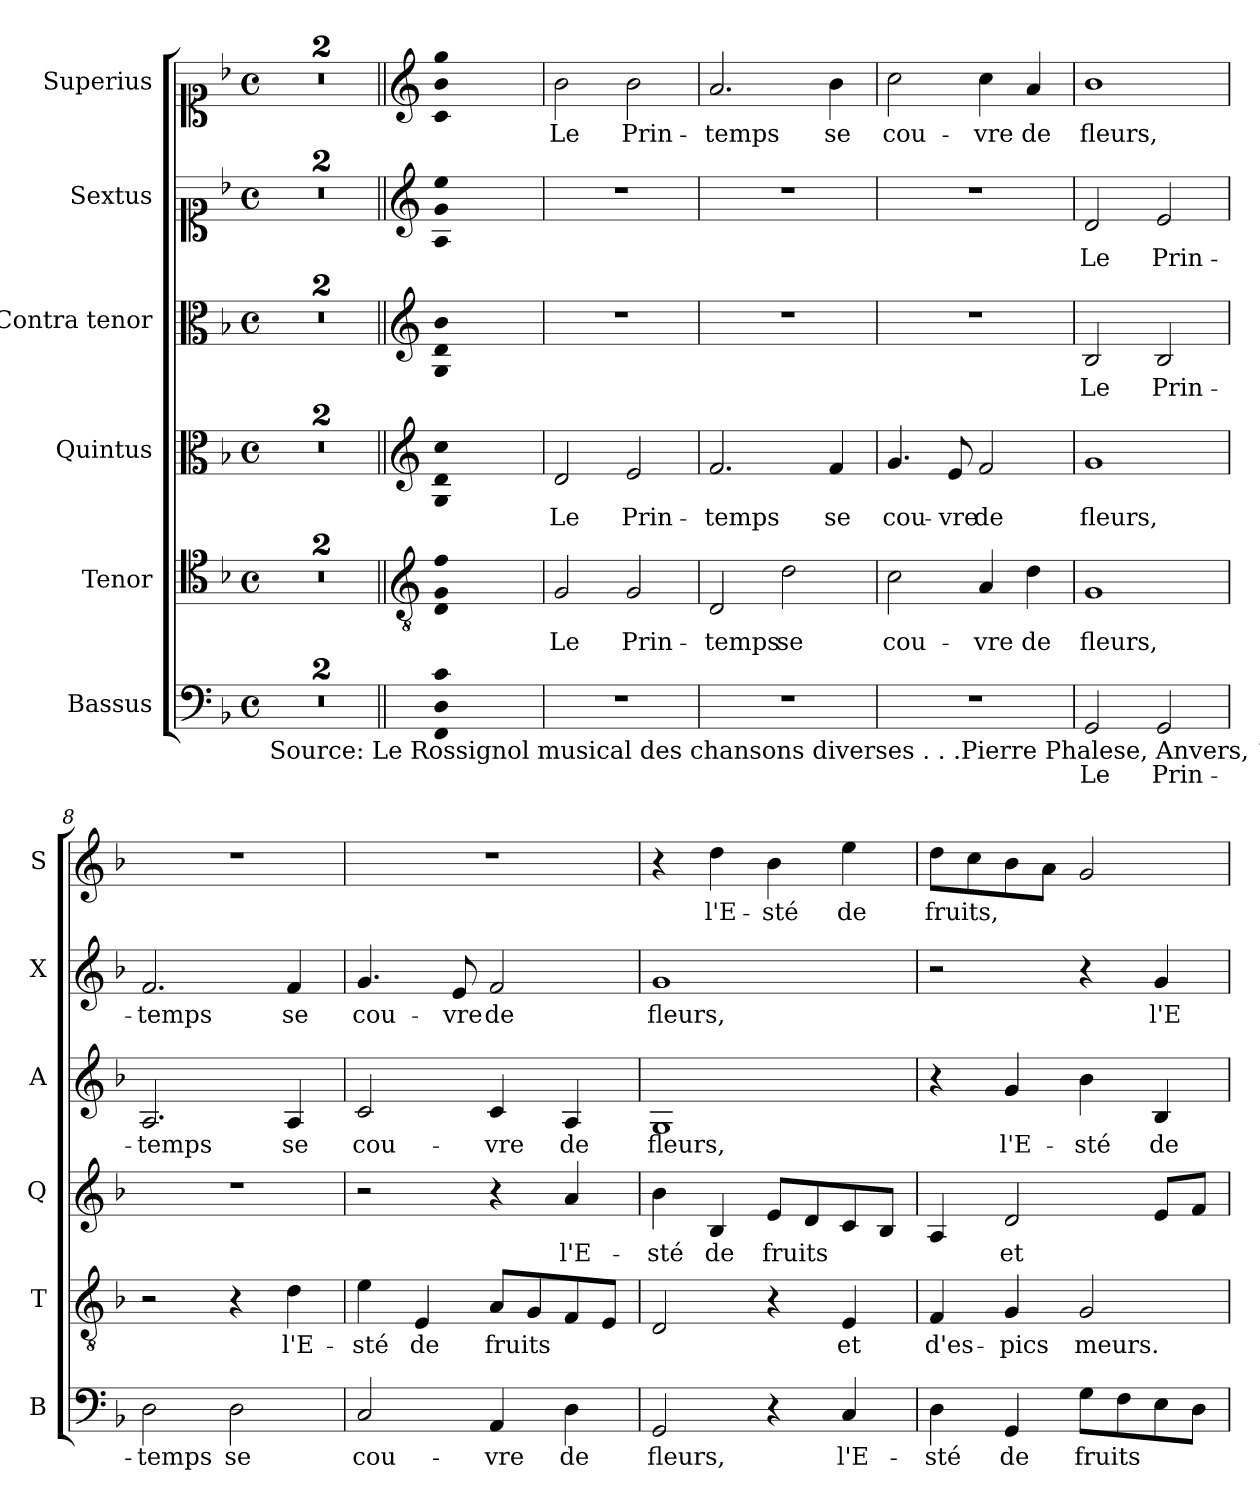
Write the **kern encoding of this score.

**kern	**text	**kern	**text	**kern	**text	**kern	**text	**kern	**text	**kern	**text
*part6	*part6	*part5	*part5	*part4	*part4	*part3	*part3	*part2	*part2	*part1	*part1
*staff6	*staff6	*staff5	*staff5	*staff4	*staff4	*staff3	*staff3	*staff2	*staff2	*staff1	*staff1
*I"Bassus	*	*I"Tenor	*	*I"Quintus	*	*I"Contra tenor	*	*I"Sextus	*	*I"Superius	*
*I'B	*	*I'T	*	*I'Q	*	*I'A	*	*I'X	*	*I'S	*
*clefF4	*	*clefC4	*	*clefC3	*	*clefC3	*	*clefC1	*	*clefC1	*
*k[b-]	*	*k[b-]	*	*k[b-]	*	*k[b-]	*	*k[b-]	*	*k[b-]	*
*F:	*	*F:	*	*F:	*	*F:	*	*F:	*	*F:	*
*M4/4	*	*M4/4	*	*M4/4	*	*M4/4	*	*M4/4	*	*M4/4	*
*met(c)	*	*met(c)	*	*met(c)	*	*met(c)	*	*met(c)	*	*met(c)	*
=1	=1	=1	=1	=1	=1	=1	=1	=1	=1	=1	=1
!LO:TX:b:t=Source&colon; Le Rossignol musical des chansons diverses . . .Pierre Phalese, Anvers, 1598	!	!	!	!	!	!	!	!	!	!	!
1ryy	.	1ryy	.	1ryy	.	1ryy	.	1ryy	.	1ryy	.
=2||	=2||	=2||	=2||	=2||	=2||	=2||	=2||	=2||	=2||	=2||	=2||
*k[f#]	*	*k[f#]	*	*k[f#]	*	*k[f#]	*	*k[f#]	*	*k[f#]	*
*G:	*	*G:	*	*G:	*	*G:	*	*G:	*	*G:	*
1r	.	1r	.	1r	.	1r	.	1r	.	1r	.
=3	=3	=3	=3	=3	=3	=3	=3	=3	=3	=3	=3
*	*	*clefGv2	*	*clefG2	*	*clefG2	*	*clefG2	*	*clefG2	*
!LO:N:n=1:head=solid	!	!	!	!	!	!	!	!	!	!	!
!LO:N:n=2:head=solid	!	!	!	!	!	!	!	!	!	!	!
!LO:N:n=3:head=solid	!	!LO:N:n=1:head=solid	!	!	!	!	!	!	!	!	!
!	!	!LO:N:n=2:head=solid	!	!	!	!	!	!	!	!	!
!	!	!LO:N:n=3:head=solid	!	!LO:N:n=1:head=solid	!	!	!	!	!	!	!
!	!	!	!	!LO:N:n=2:head=solid	!	!	!	!	!	!	!
!	!	!	!	!LO:N:n=3:head=solid	!	!LO:N:n=1:head=solid	!	!	!	!	!
!	!	!	!	!	!	!LO:N:n=2:head=solid	!	!	!	!	!
!	!	!	!	!	!	!LO:N:n=3:head=solid	!	!LO:N:n=1:head=solid	!	!	!
!	!	!	!	!	!	!	!	!LO:N:n=2:head=solid	!	!	!
!	!	!	!	!	!	!	!	!LO:N:n=3:head=solid	!	!LO:N:n=1:head=solid	!
!	!	!	!	!	!	!	!	!	!	!LO:N:n=2:head=solid	!
!	!	!	!	!	!	!	!	!	!	!LO:N:n=3:head=solid	!
1FF#! 1D! 1c!	.	1D! 1G! 1f#!	.	1G! 1d! 1cc!	.	1G! 1d! 1b!	.	1A! 1g! 1ee!	.	1c! 1b! 1gg!	.
=4	=4	=4	=4	=4	=4	=4	=4	=4	=4	=4	=4
!	!	!	!LO:LY:b	!	!LO:LY:b	!	!	!	!	!	!LO:LY:b
1r	.	2G/	Le	2d/	Le	1r	.	1r	.	2b\	Le
!	!	!	!LO:LY:b	!	!LO:LY:b	!	!	!	!	!	!LO:LY:b
.	.	2G/	Prin-	2e/	Prin-	.	.	.	.	2b\	Prin-
=5	=5	=5	=5	=5	=5	=5	=5	=5	=5	=5	=5
!	!	!	!LO:LY:b	!	!LO:LY:b	!	!	!	!	!	!LO:LY:b
1r	.	2D/	-temps	2.f#/	-temps	1r	.	1r	.	2.a/	-temps
!	!	!	!LO:LY:b	!	!	!	!	!	!	!	!
.	.	2d\	se	.	.	.	.	.	.	.	.
!	!	!	!	!	!LO:LY:b	!	!	!	!	!	!LO:LY:b
.	.	.	.	4f#/	se	.	.	.	.	4b\	se
=6	=6	=6	=6	=6	=6	=6	=6	=6	=6	=6	=6
!	!	!	!LO:LY:b	!	!LO:LY:b	!	!	!	!	!	!LO:LY:b
1r	.	2c\	cou-	4.g/	cou-	1r	.	1r	.	2cc\	cou-
!	!	!	!	!	!LO:LY:b	!	!	!	!	!	!
.	.	.	.	8e/	-vre	.	.	.	.	.	.
!	!	!	!LO:LY:b	!	!LO:LY:b	!	!	!	!	!	!LO:LY:b
.	.	4A/	-vre	2f#/	de	.	.	.	.	4cc\	-vre
!	!	!	!LO:LY:b	!	!	!	!	!	!	!	!LO:LY:b
.	.	4d\	de	.	.	.	.	.	.	4a/	de
=7	=7	=7	=7	=7	=7	=7	=7	=7	=7	=7	=7
!	!LO:LY:b	!	!LO:LY:b	!	!LO:LY:b	!	!LO:LY:b	!	!LO:LY:b	!	!LO:LY:b
2GG/	Le	1G	fleurs,	1g	fleurs,	2B/	Le	2d/	Le	1b	fleurs,
!	!LO:LY:b	!	!	!	!	!	!LO:LY:b	!	!LO:LY:b	!	!
2GG/	Prin-	.	.	.	.	2B/	Prin-	2e/	Prin-	.	.
=8	=8	=8	=8	=8	=8	=8	=8	=8	=8	=8	=8
!	!LO:LY:b	!	!	!	!	!	!LO:LY:b	!	!LO:LY:b	!	!
2D\	-temps	2r	.	1r	.	2.A/	-temps	2.f#/	-temps	1r	.
!	!LO:LY:b	!	!	!	!	!	!	!	!	!	!
2D\	se	4r	.	.	.	.	.	.	.	.	.
!	!	!	!LO:LY:b	!	!	!	!LO:LY:b	!	!LO:LY:b	!	!
.	.	4d\	l'E-	.	.	4A/	se	4f#/	se	.	.
=9	=9	=9	=9	=9	=9	=9	=9	=9	=9	=9	=9
!	!LO:LY:b	!	!LO:LY:b	!	!	!	!LO:LY:b	!	!LO:LY:b	!	!
2C/	cou-	4e\	-sté	2r	.	2c/	cou-	4.g/	cou-	1r	.
!	!	!	!LO:LY:b	!	!	!	!	!	!	!	!
.	.	4E/	de	.	.	.	.	.	.	.	.
!	!	!	!	!	!	!	!	!	!LO:LY:b	!	!
.	.	.	.	.	.	.	.	8e/	-vre	.	.
!	!LO:LY:b	!	!LO:LY:b	!	!	!	!LO:LY:b	!	!LO:LY:b	!	!
4AA/	-vre	8A/L	fruits	4r	.	4c/	-vre	2f#/	de	.	.
.	.	8G/	.	.	.	.	.	.	.	.	.
!	!LO:LY:b	!	!	!	!LO:LY:b	!	!LO:LY:b	!	!	!	!
4D\	de	8F#/	.	4a/	l'E-	4A/	de	.	.	.	.
.	.	8E/J	.	.	.	.	.	.	.	.	.
!!LO:LB:g=z
=10	=10	=10	=10	=10	=10	=10	=10	=10	=10	=10	=10
!	!LO:LY:b	!	!	!	!LO:LY:b	!	!LO:LY:b	!	!LO:LY:b	!	!
2GG/	fleurs,	2D/	.	4b\	-sté	1G	fleurs,	1g	fleurs,	4r	.
!	!	!	!	!	!LO:LY:b	!	!	!	!	!	!LO:LY:b
.	.	.	.	4B/	de	.	.	.	.	4dd\	l'E-
!	!	!	!	!	!LO:LY:b	!	!	!	!	!	!LO:LY:b
4r	.	4r	.	8e/L	fruits	.	.	.	.	4b\	-sté
.	.	.	.	8d/	.	.	.	.	.	.	.
!	!LO:LY:b	!	!LO:LY:b	!	!	!	!	!	!	!	!LO:LY:b
4C/	l'E-	4E/	et	8c/	.	.	.	.	.	4ee\	de
.	.	.	.	8B/J	.	.	.	.	.	.	.
=11	=11	=11	=11	=11	=11	=11	=11	=11	=11	=11	=11
!	!LO:LY:b	!	!LO:LY:b	!	!	!	!	!	!	!	!LO:LY:b
4D\	-sté	4F#/	d'es-	4A/	.	4r	.	2r	.	8dd\L	fruits,
.	.	.	.	.	.	.	.	.	.	8cc\	.
!	!LO:LY:b	!	!LO:LY:b	!	!LO:LY:b	!	!LO:LY:b	!	!	!	!
4GG/	de	4G/	-pics	2d/	et	4g/	l'E-	.	.	8b\	.
.	.	.	.	.	.	.	.	.	.	8a\J	.
!	!LO:LY:b	!	!LO:LY:b	!	!	!	!LO:LY:b	!	!	!	!
8G\L	fruits	2G/	meurs.	.	.	4b\	-sté	4r	.	2g/	.
8F#\	.	.	.	.	.	.	.	.	.	.	.
!	!	!	!	!	!	!	!LO:LY:b	!	!LO:LY:b	!	!
8E\	.	.	.	8e/L	.	4B/	de	4g/	l'E-	.	.
8D\J	.	.	.	8f#/J	.	.	.	.	.	.	.
=	=	=	=	=	=	=	=	=	=	=	=
*-	*-	*-	*-	*-	*-	*-	*-	*-	*-	*-	*-
